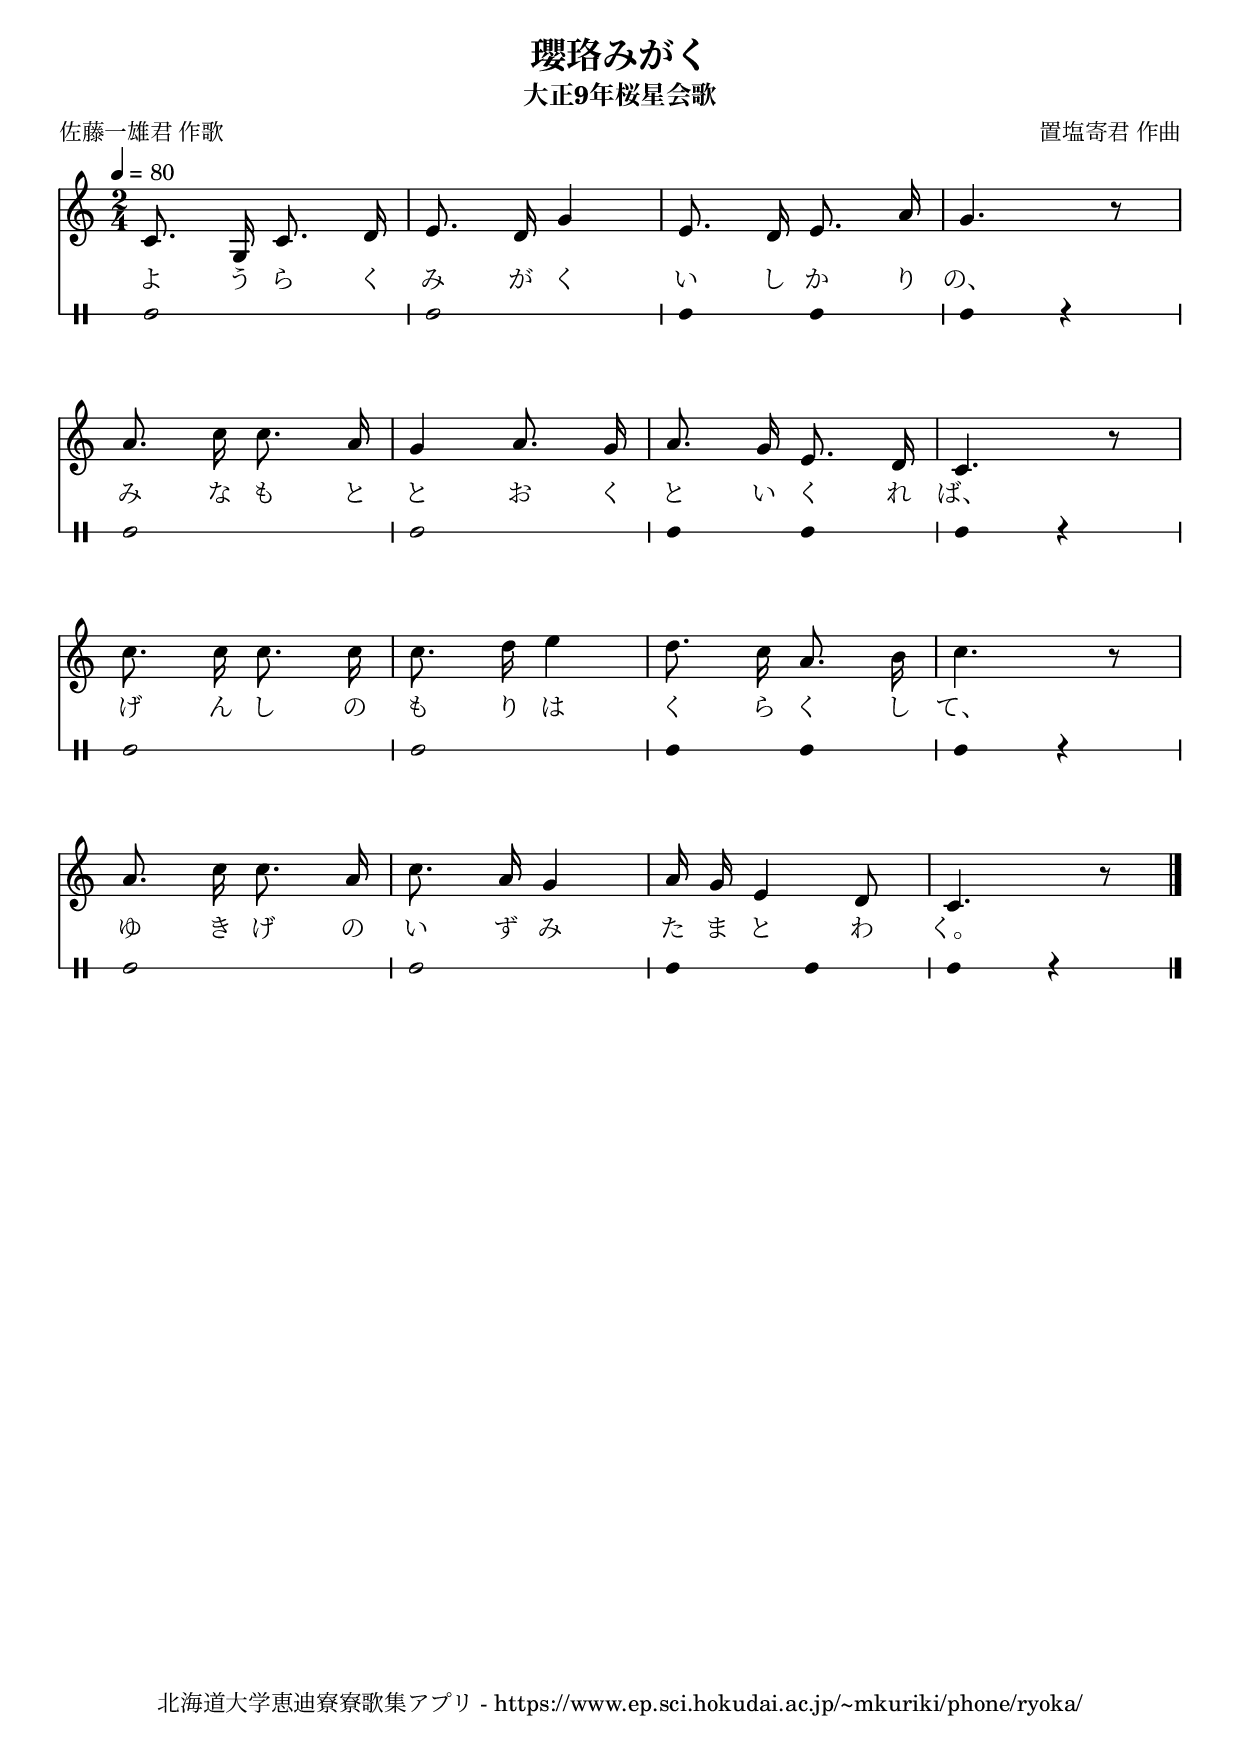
\version "2.18.2"

\paper {indent = 0}

\header {
  title = "瓔珞みがく"
  subtitle = "大正9年桜星会歌"
  composer = "置塩寄君 作曲"
  poet = "佐藤一雄君 作歌"
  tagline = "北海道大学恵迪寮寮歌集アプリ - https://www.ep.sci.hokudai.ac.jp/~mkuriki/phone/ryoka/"
}


melody = \relative c'{
  \tempo 4 = 80
  \autoBeamOff
  \numericTimeSignature
  \override BreathingSign.text = \markup { \musicglyph #"scripts.upedaltoe" } % ブレスの記号指定
  \key c \major  
  \time 2/4 
  c8. g16 c8. d16 | 
  e8. d16 g4 | 
  e8. d16 e8. a16 | 
  g4. r8 | \break
  a8. c16 c8. a16 | 
  g4 a8. g16 | 
  a8. g16 e8. d16 | 
  c4. r8 | \break
  c'8. c16 c8. c16 | 
  c8. d16 e4 | 
  d8. c16 a8. b16 | 
  c4. r8 | \break
  a8. c16 c8. a16 | 
  c8. a16 g4 | 
  a16 g16 e4 d8 | 
  c4. r8 
  \bar "|."|
}

text = \lyricmode {
  よ う ら く み が く い し か り の、
  み な も と と お く と い く れ ば、
  げ ん し の も り は く ら く し て、
  ゆ き げ の い ず み た ま と わ く。
}

harmony = \chordmode {
  
}

drum = \drummode{
  bd2 bd |
  bd4 bd bd r |
  bd2 bd |
  bd4 bd bd r |
  bd2 bd |
  bd4 bd bd r |
  bd2 bd |
  bd4 bd bd r |
}

\score {
  <<
    % ギターコード
    %{
    \new ChordNames \with {midiInstrument = #"acoustic guitar (nylon)"}{
      \set chordChanges = ##t
      \harmony
    }
    %}
    
    % メロディーライン
    \new Voice = "one"{\melody}
    % 歌詞
    \new Lyrics \lyricsto "one" \text
    % 太鼓
     \new DrumStaff \with{
      \remove "Time_signature_engraver"
      drumStyleTable = #percussion-style
      \override StaffSymbol.line-count = #1
      \hide Stem
    }
    \drum
  >>

  \midi {}
  \layout {
  \context {
    \Score
    \remove "Bar_number_engraver"
  }
}
}
